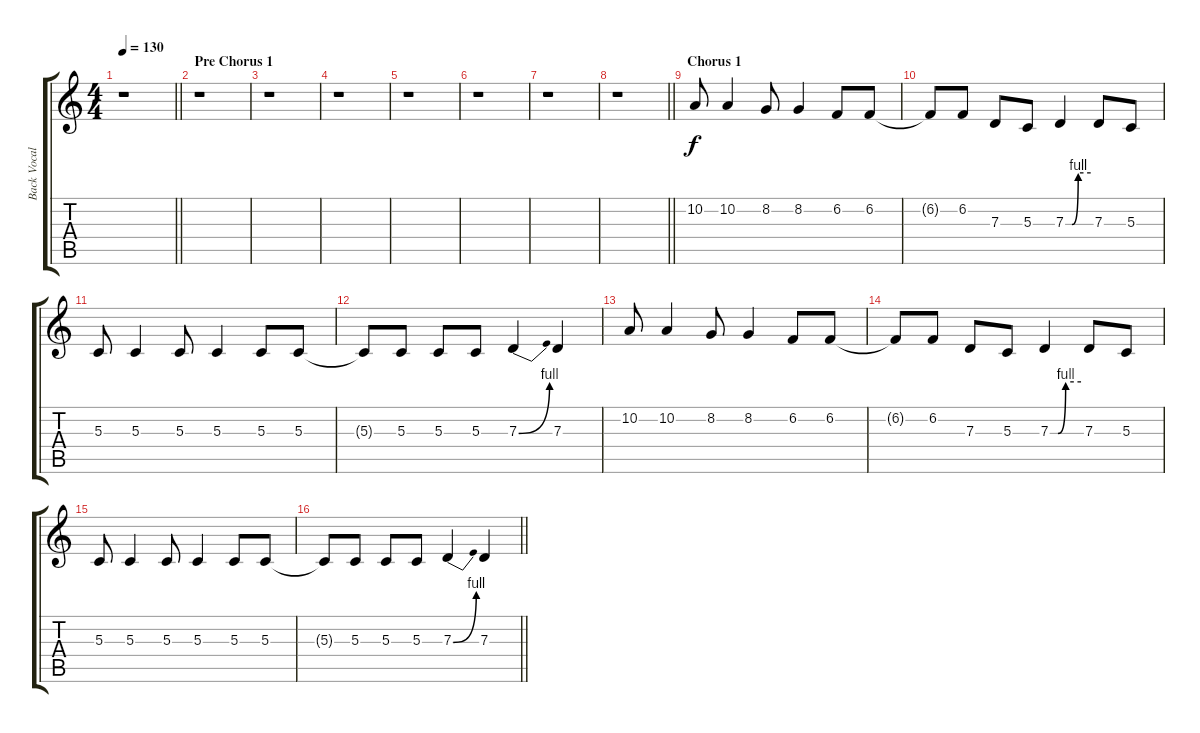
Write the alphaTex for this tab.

\track ("Back Vocals" "Back Vocal") {instrument flute}
\staff {score tabs}
\tuning (E4 B3 G3 D3 A2 E2) {hide}
\ts (4 4)
\tempo 130
\clef g2
\barLineRight lightlight
\ks c
r.1{dy f} |
\section ("" "Pre Chorus 1")
r.1 |
r.1 |
r.1 |
r.1 |
r.1 |
r.1 |
\barLineRight lightlight
r.1 |
\section ("" "Chorus 1")
10.2.8 10.2.4 8.2.8 8.2.4 6.2.8 6.2.8 |
6.2{t}.8 6.2.8 7.3.8 5.3.8 7.3{be (custom 0 0 15 0 30 4 60 4)}.4 7.3.8 5.3.8 |
5.3.8 5.3.4 5.3.8 5.3.4 5.3.8 5.3.8 |
5.3{t}.8 5.3.8 5.3.8 5.3.8 7.3{be (bend 0 0 60 4)}.4 7.3.4 |
10.2.8 10.2.4 8.2.8 8.2.4 6.2.8 6.2.8 |
6.2{t}.8 6.2.8 7.3.8 5.3.8 7.3{be (custom 0 0 15 0 30 4 60 4)}.4 7.3.8 5.3.8 |
5.3.8 5.3.4 5.3.8 5.3.4 5.3.8 5.3.8 |
\barLineRight lightlight
5.3{t}.8 5.3.8 5.3.8 5.3.8 7.3{be (bend 0 0 60 4)}.4 7.3.4
